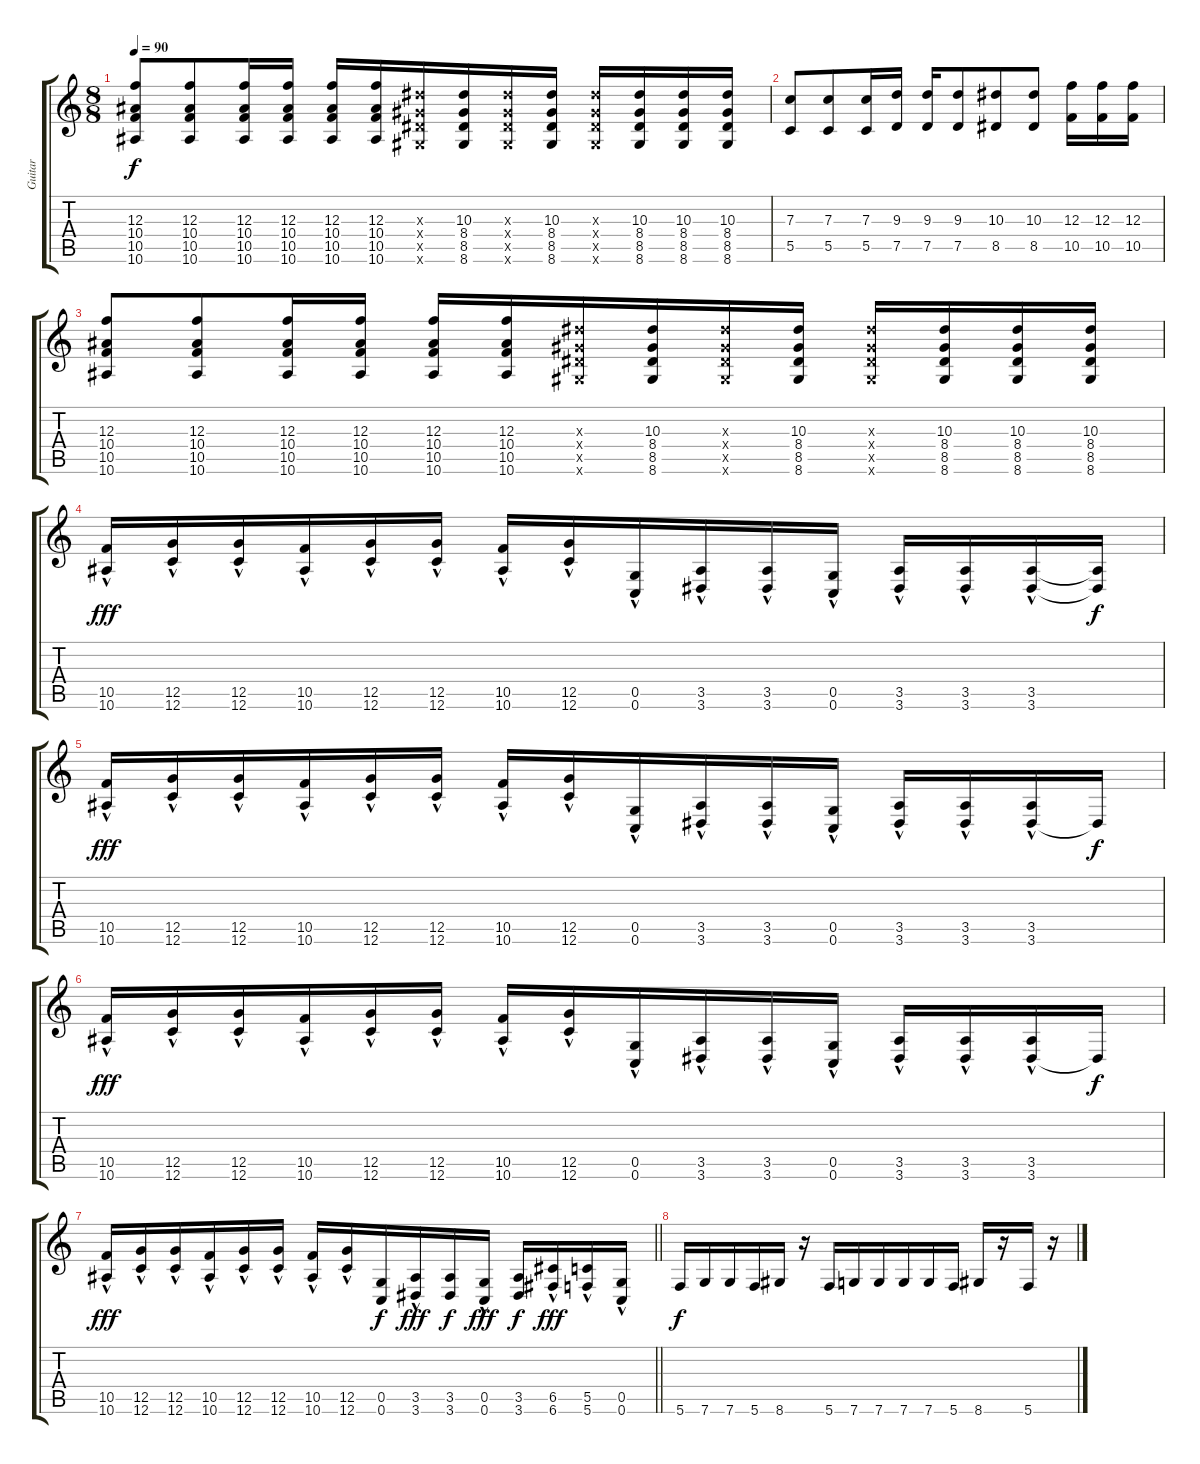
\track ("Guitar" "Guitar") {instrument overdrivenguitar}
\staff {score tabs}
\tuning (D4 A3 F3 C3 G2 C2) {hide}
\ts (8 8)
\tempo 90
\clef g2
\ks c
(12.3 10.4 10.5 10.6).8{dy f} (12.3 10.4 10.5 10.6).8 (12.3 10.4 10.5 10.6).16 (12.3 10.4 10.5 10.6).16 (12.3 10.4 10.5 10.6).16 (12.3 10.4 10.5 10.6).16 (10.3{x} 8.4{x} 8.5{x} 8.6{x}).16 (10.3 8.4 8.5 8.6).16 (10.3{x} 8.4{x} 8.5{x} 8.6{x}).16 (10.3 8.4 8.5 8.6).16 (10.3{x} 8.4{x} 8.5{x} 8.6{x}).16 (10.3 8.4 8.5 8.6).16 (10.3 8.4 8.5 8.6).16 (10.3 8.4 8.5 8.6).16 |
(7.3 5.5).8 (7.3 5.5).8 (7.3 5.5).16 (9.3 7.5).16 (9.3 7.5).16 (9.3 7.5).8 (10.3 8.5).8 (10.3 8.5).8 (12.3 10.5).16 (12.3 10.5).16 (12.3 10.5).16 |
(12.3 10.4 10.5 10.6).8 (12.3 10.4 10.5 10.6).8 (12.3 10.4 10.5 10.6).16 (12.3 10.4 10.5 10.6).16 (12.3 10.4 10.5 10.6).16 (12.3 10.4 10.5 10.6).16 (10.3{x} 8.4{x} 8.5{x} 8.6{x}).16 (10.3 8.4 8.5 8.6).16 (10.3{x} 8.4{x} 8.5{x} 8.6{x}).16 (10.3 8.4 8.5 8.6).16 (10.3{x} 8.4{x} 8.5{x} 8.6{x}).16 (10.3 8.4 8.5 8.6).16 (10.3 8.4 8.5 8.6).16 (10.3 8.4 8.5 8.6).16 |
(10.5 10.6{hac}).16{dy fff} (12.5 12.6{hac}).16 (12.5 12.6{hac}).16 (10.5 10.6{hac}).16 (12.5 12.6{hac}).16 (12.5 12.6{hac}).16 (10.5 10.6{hac}).16 (12.5 12.6{hac}).16 (0.5 0.6{hac}).16 (3.5 3.6{hac}).16 (3.5 3.6{hac}).16 (0.5 0.6{hac}).16 (3.5 3.6{hac}).16 (3.5 3.6{hac}).16 (3.5 3.6{hac}).16 (3.5{t} 3.6{t}).16{dy f} |
(10.5 10.6{hac}).16{dy fff} (12.5 12.6{hac}).16 (12.5 12.6{hac}).16 (10.5 10.6{hac}).16 (12.5 12.6{hac}).16 (12.5 12.6{hac}).16 (10.5 10.6{hac}).16 (12.5 12.6{hac}).16 (0.5 0.6{hac}).16 (3.5 3.6{hac}).16 (3.5 3.6{hac}).16 (0.5 0.6{hac}).16 (3.5 3.6{hac}).16 (3.5 3.6{hac}).16 (3.5 3.6{hac}).16 3.6{t}.16{dy f} |
(10.5 10.6{hac}).16{dy fff} (12.5 12.6{hac}).16 (12.5 12.6{hac}).16 (10.5 10.6{hac}).16 (12.5 12.6{hac}).16 (12.5 12.6{hac}).16 (10.5 10.6{hac}).16 (12.5 12.6{hac}).16 (0.5 0.6{hac}).16 (3.5 3.6{hac}).16 (3.5 3.6{hac}).16 (0.5 0.6{hac}).16 (3.5 3.6{hac}).16 (3.5 3.6{hac}).16 (3.5 3.6{hac}).16 3.6{t}.16{dy f} |
\barLineRight lightlight
(10.5 10.6{hac}).16{dy fff} (12.5 12.6{hac}).16 (12.5 12.6{hac}).16 (10.5 10.6{hac}).16 (12.5 12.6{hac}).16 (12.5 12.6{hac}).16 (10.5 10.6{hac}).16 (12.5 12.6{hac}).16 (0.5 0.6).16{dy f} (3.5 3.6{hac}).16{dy fff} (3.5 3.6).16{dy f} (0.5 0.6{hac}).16{dy fff} (3.5 3.6).16{dy f} (6.5 6.6{hac}).16{dy fff} (5.5 5.6{hac}).16 (0.5 0.6{hac}).16 |
\section ("" "")
5.6.16{dy f} 7.6.16 7.6.16 5.6.16 8.6.16 r.16 5.6.16 7.6.16 7.6.16 7.6.16 7.6.16 5.6.16 8.6.16 r.16 5.6.16 r.16
